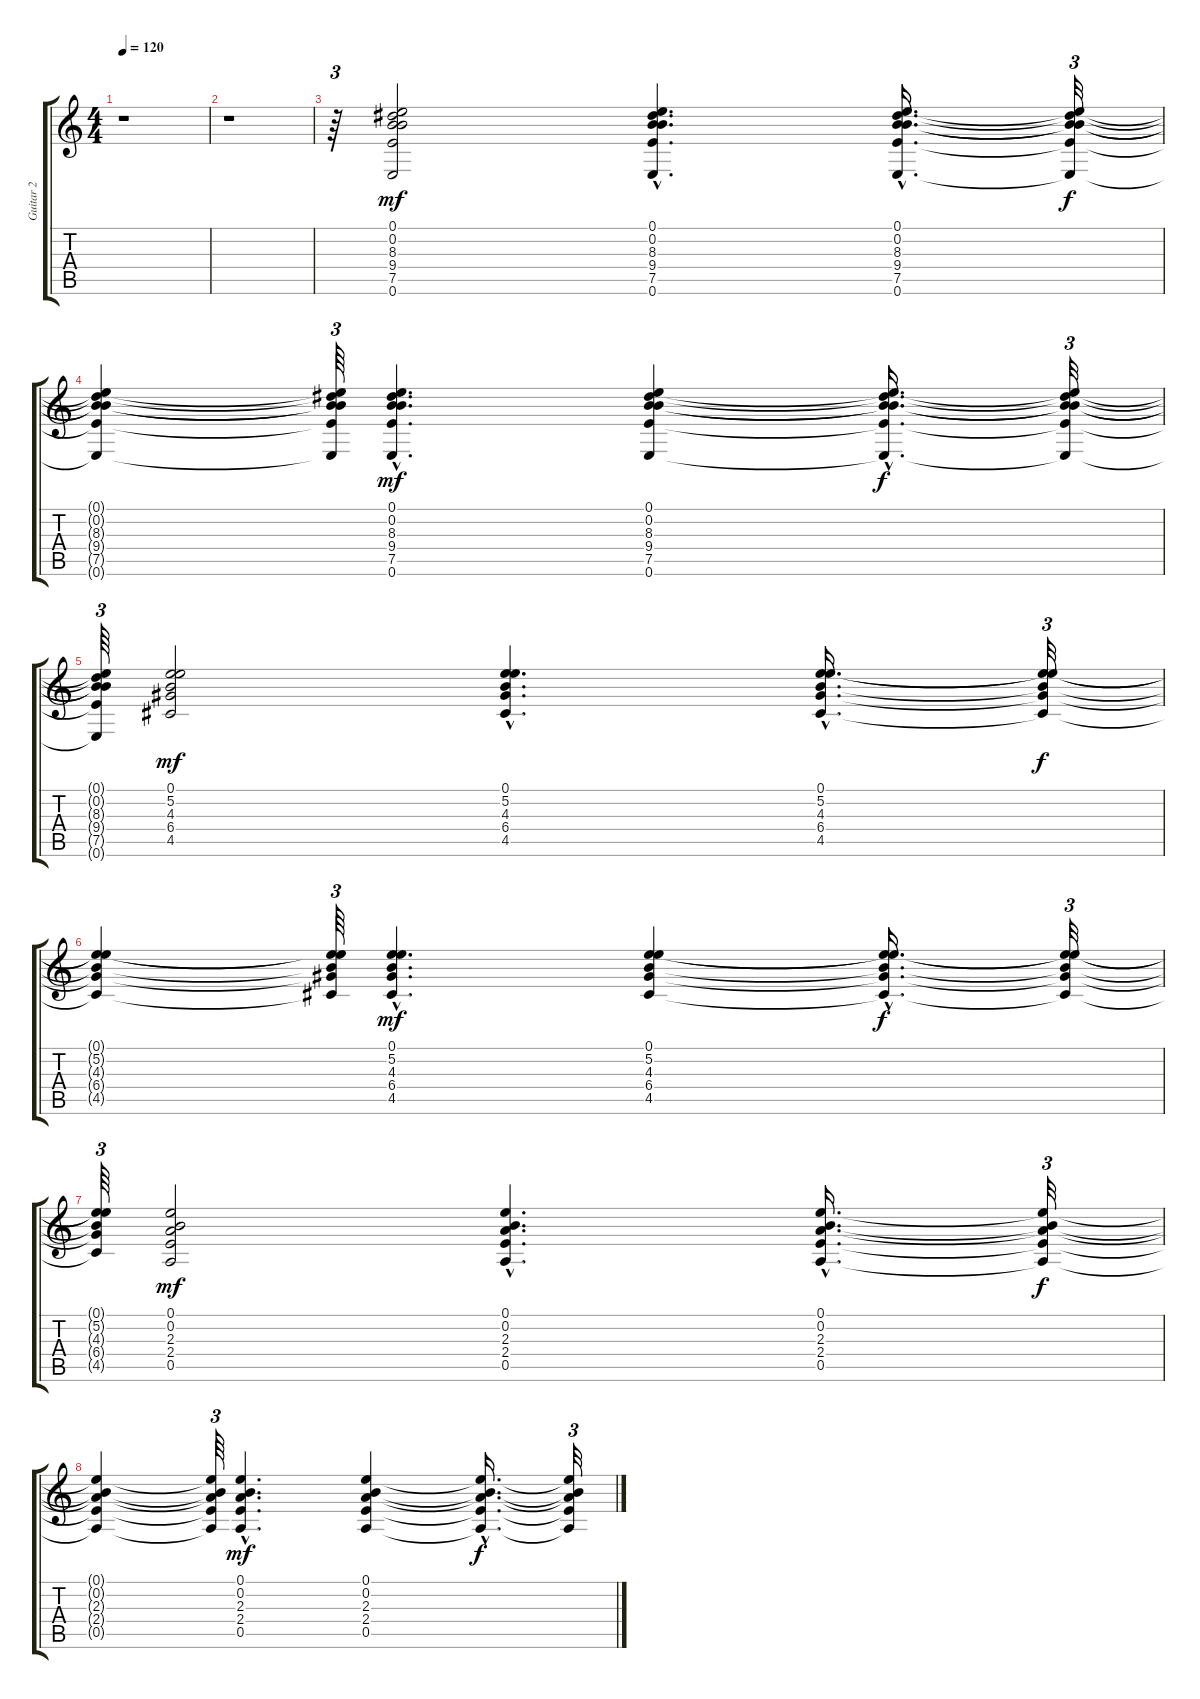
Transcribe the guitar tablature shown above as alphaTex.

\track ("Guitar 2" "Guitar 2") {instrument acousticguitarsteel}
\staff {score tabs}
\tuning (E4 B3 G3 D3 A2 E2) {hide}
\ts (4 4)
\tempo 120
\clef g2
\ks c
r.1{dy f} |
r.1 |
r.64{tu (3 2)} (0.1 0.2 8.3 9.4 7.5 0.6).2{dy mf} (0.1{hac} 0.2{hac} 8.3{hac} 9.4{hac} 7.5{hac} 0.6{hac}).4{d} (0.1{hac} 0.2{hac} 8.3{hac} 9.4{hac} 7.5{hac} 0.6{hac}).16{d} (0.1{t} 0.2{t} 8.3{t} 9.4{t} 7.5{t} 0.6{t}).32{tu (3 2) dy f} |
(0.1{t} 0.2{t} 8.3{t} 9.4{t} 7.5{t} 0.6{t}).4 (0.1{t} 0.2{t} 8.3{t} 9.4{t} 7.5{t} 0.6{t}).64{tu (3 2)} (0.1{hac} 0.2{hac} 8.3{hac} 9.4{hac} 7.5{hac} 0.6{hac}).4{d dy mf} (0.1 0.2 8.3 9.4 7.5 0.6).4 (0.1{hac t} 0.2{hac t} 8.3{hac t} 9.4{hac t} 7.5{hac t} 0.6{hac t}).16{d dy f} (0.1{t} 0.2{t} 8.3{t} 9.4{t} 7.5{t} 0.6{t}).32{tu (3 2)} |
(0.1{t} 0.2{t} 8.3{t} 9.4{t} 7.5{t} 0.6{t}).64{tu (3 2)} (0.1 5.2 4.3 6.4 4.5).2{dy mf} (0.1{hac} 5.2{hac} 4.3{hac} 6.4{hac} 4.5{hac}).4{d} (0.1{hac} 5.2{hac} 4.3{hac} 6.4{hac} 4.5{hac}).16{d} (0.1{t} 5.2{t} 4.3{t} 6.4{t} 4.5{t}).32{tu (3 2) dy f} |
(0.1{t} 5.2{t} 4.3{t} 6.4{t} 4.5{t}).4 (0.1{t} 5.2{t} 4.3{t} 6.4{t} 4.5{t}).64{tu (3 2)} (0.1{hac} 5.2{hac} 4.3{hac} 6.4{hac} 4.5{hac}).4{d dy mf} (0.1 5.2 4.3 6.4 4.5).4 (0.1{hac t} 5.2{hac t} 4.3{hac t} 6.4{hac t} 4.5{hac t}).16{d dy f} (0.1{t} 5.2{t} 4.3{t} 6.4{t} 4.5{t}).32{tu (3 2)} |
(0.1{t} 5.2{t} 4.3{t} 6.4{t} 4.5{t}).64{tu (3 2)} (0.1 0.2 2.3 2.4 0.5).2{dy mf} (0.1{hac} 0.2{hac} 2.3{hac} 2.4{hac} 0.5{hac}).4{d} (0.1{hac} 0.2{hac} 2.3{hac} 2.4{hac} 0.5{hac}).16{d} (0.1{t} 0.2{t} 2.3{t} 2.4{t} 0.5{t}).32{tu (3 2) dy f} |
(0.1{t} 0.2{t} 2.3{t} 2.4{t} 0.5{t}).4 (0.1{t} 0.2{t} 2.3{t} 2.4{t} 0.5{t}).64{tu (3 2)} (0.1{hac} 0.2{hac} 2.3{hac} 2.4{hac} 0.5{hac}).4{d dy mf} (0.1 0.2 2.3 2.4 0.5).4 (0.1{hac t} 0.2{hac t} 2.3{hac t} 2.4{hac t} 0.5{hac t}).16{d dy f} (0.1{t} 0.2{t} 2.3{t} 2.4{t} 0.5{t}).32{tu (3 2)}
